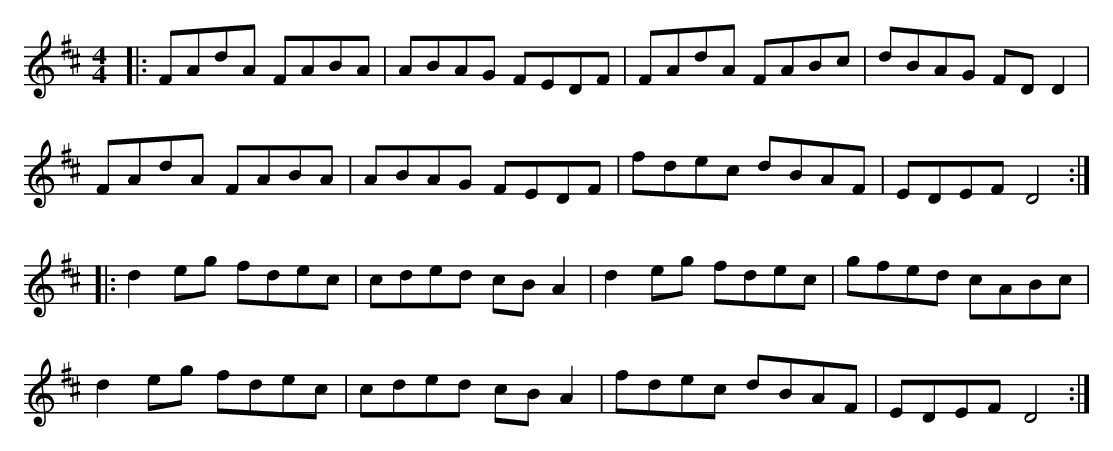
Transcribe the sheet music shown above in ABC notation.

X:1
M:4/4
K:D
|:FAdA FABA|ABAG FEDF|FAdA FABc|dBAG FD D2|
FAdA FABA|ABAG FEDF|fdec dBAF|EDEF D4:|
|:d2 eg fdec|cded cB A2|d2 eg fdec|gfed cABc|
d2 eg fdec|cded cB A2|fdec dBAF|EDEF D4:|
